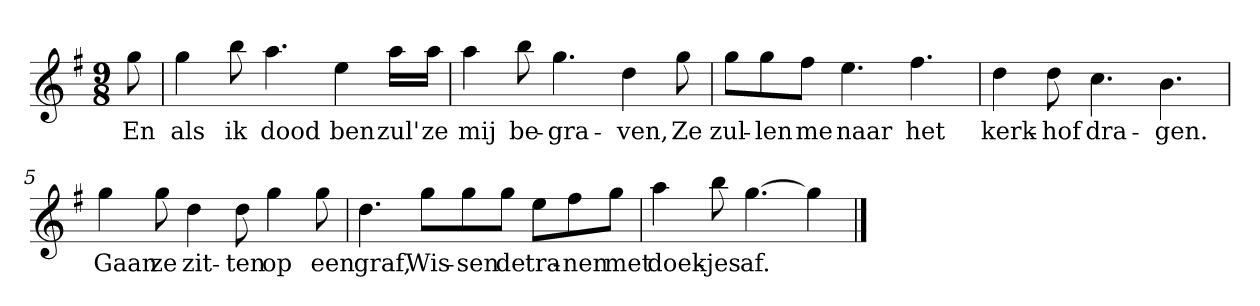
**kern	**text
*part1	*part1
*staff1	*staff1
*clefG2	*
*k[f#]	*
*G:	*
*M9/8	*
*MM120	*
=	=
8gg	En
=1	=1
4gg	als
8bb	ik
4.aa	dood
4ee	ben
16aa\LL	zul'
16aa\JJ	ze
=2	=2
4aa	mij
8bb	be-
4.gg	-gra-
4dd	-ven,
8gg	Ze
=3	=3
8gg\L	zul-
8gg\	-len
8ff#\J	me
4.ee	naar
4.ff#	het
=4	=4
4dd	kerk-
8dd	-hof
4.cc	dra-
4.b	-gen.
=5	=5
4gg	Gaan
8gg	ze
4dd	zit-
8dd	-ten
4gg	op
8gg	een
=6	=6
4.dd	graf,
8gg\L	Wis-
8gg\	-sen
8gg\J	de
8ee\L	tra-
8ff#\	-nen
8gg\J	met
=7	=7
4aa	doek-
8bb	-jes
[4.gg	af.
4gg]	.
==	==
*-	*-
